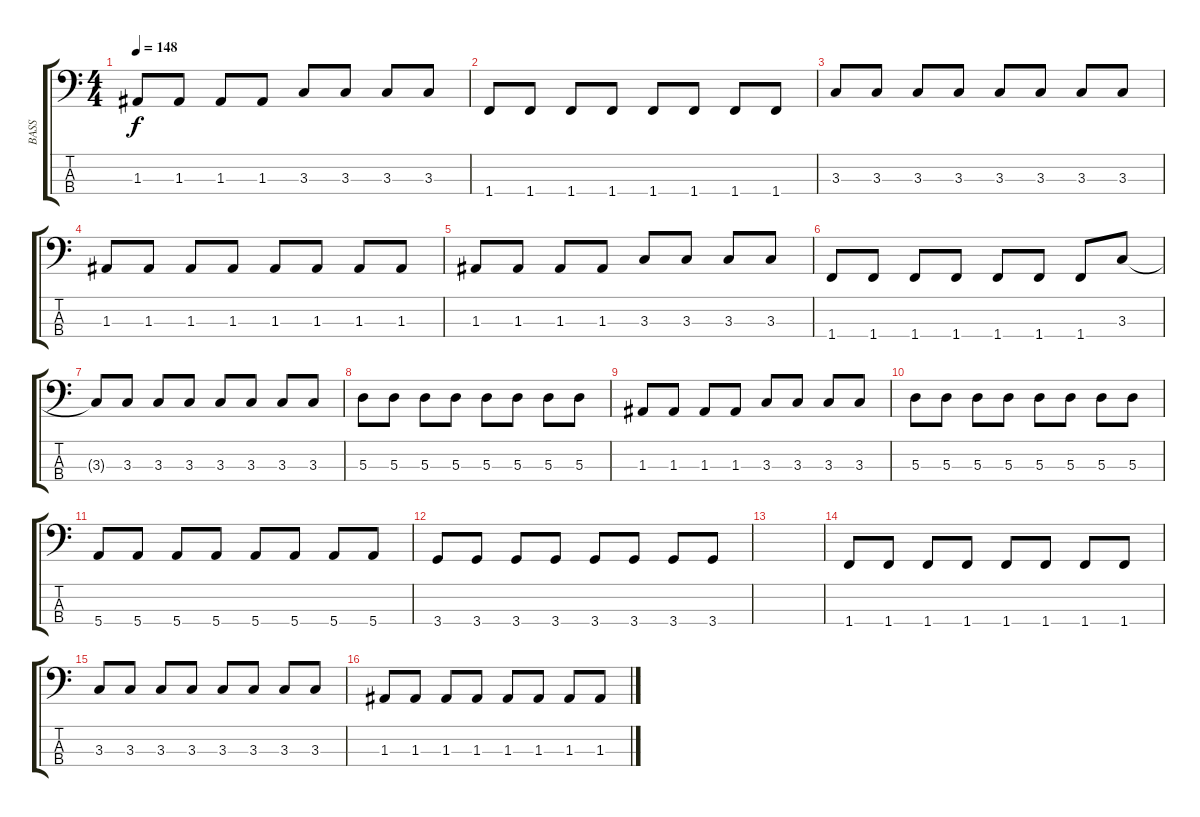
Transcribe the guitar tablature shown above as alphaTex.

\track ("BASS" "BASS") {instrument electricbassfinger}
\staff {score tabs}
\tuning (G2 D2 A1 E1) {hide}
\ts (4 4)
\tempo 148
\clef f4
\ks c
1.3.8{dy f} 1.3.8 1.3.8 1.3.8 3.3.8 3.3.8 3.3.8 3.3.8 |
1.4.8 1.4.8 1.4.8 1.4.8 1.4.8 1.4.8 1.4.8 1.4.8 |
3.3.8 3.3.8 3.3.8 3.3.8 3.3.8 3.3.8 3.3.8 3.3.8 |
1.3.8 1.3.8 1.3.8 1.3.8 1.3.8 1.3.8 1.3.8 1.3.8 |
1.3.8 1.3.8 1.3.8 1.3.8 3.3.8 3.3.8 3.3.8 3.3.8 |
1.4.8 1.4.8 1.4.8 1.4.8 1.4.8 1.4.8 1.4.8 3.3.8 |
3.3{t}.8 3.3.8 3.3.8 3.3.8 3.3.8 3.3.8 3.3.8 3.3.8 |
5.3.8 5.3.8 5.3.8 5.3.8 5.3.8 5.3.8 5.3.8 5.3.8 |
1.3.8 1.3.8 1.3.8 1.3.8 3.3.8 3.3.8 3.3.8 3.3.8 |
5.3.8 5.3.8 5.3.8 5.3.8 5.3.8 5.3.8 5.3.8 5.3.8 |
5.4.8 5.4.8 5.4.8 5.4.8 5.4.8 5.4.8 5.4.8 5.4.8 |
3.4.8 3.4.8 3.4.8 3.4.8 3.4.8 3.4.8 3.4.8 3.4.8 |
|
1.4.8 1.4.8 1.4.8 1.4.8 1.4.8 1.4.8 1.4.8 1.4.8 |
3.3.8 3.3.8 3.3.8 3.3.8 3.3.8 3.3.8 3.3.8 3.3.8 |
1.3.8 1.3.8 1.3.8 1.3.8 1.3.8 1.3.8 1.3.8 1.3.8
